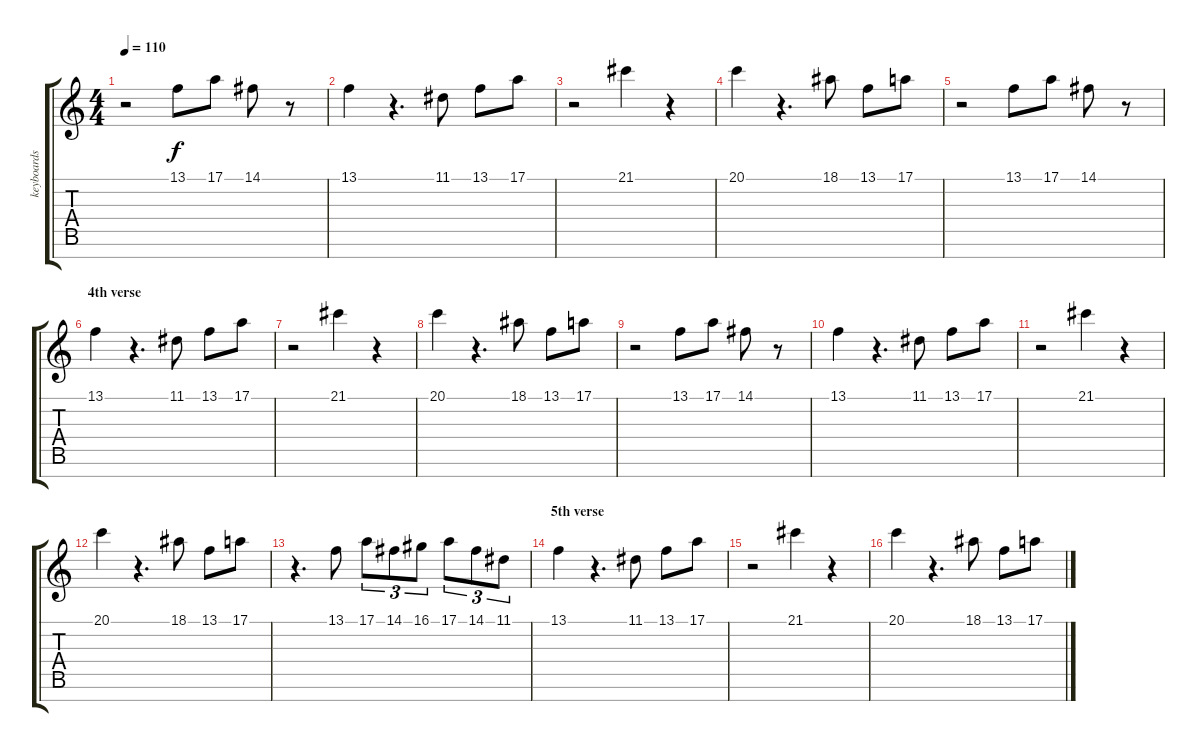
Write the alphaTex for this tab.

\track ("keyboards" "keyboards") {instrument musicbox}
\staff {score tabs}
\tuning (E4 B3 G3 D3 A2 E2 B1) {hide}
\ts (4 4)
\tempo 110
\clef g2
\ks c
r.2{dy f} 13.1.8 17.1.8 14.1.8 r.8 |
13.1.4 r.4{d} 11.1.8 13.1.8 17.1.8 |
r.2 21.1.4 r.4 |
20.1.4 r.4{d} 18.1.8 13.1.8 17.1.8 |
r.2 13.1.8 17.1.8 14.1.8 r.8 |
\section ("" "4th verse")
13.1.4 r.4{d} 11.1.8 13.1.8 17.1.8 |
r.2 21.1.4 r.4 |
20.1.4 r.4{d} 18.1.8 13.1.8 17.1.8 |
r.2 13.1.8 17.1.8 14.1.8 r.8 |
13.1.4 r.4{d} 11.1.8 13.1.8 17.1.8 |
r.2 21.1.4 r.4 |
20.1.4 r.4{d} 18.1.8 13.1.8 17.1.8 |
r.4{d} 13.1.8 17.1.8{tu (3 2)} 14.1.8{tu (3 2)} 16.1.8{tu (3 2)} 17.1.8{tu (3 2)} 14.1.8{tu (3 2)} 11.1.8{tu (3 2)} |
\section ("" "5th verse")
13.1.4 r.4{d} 11.1.8 13.1.8 17.1.8 |
r.2 21.1.4 r.4 |
20.1.4 r.4{d} 18.1.8 13.1.8 17.1.8
